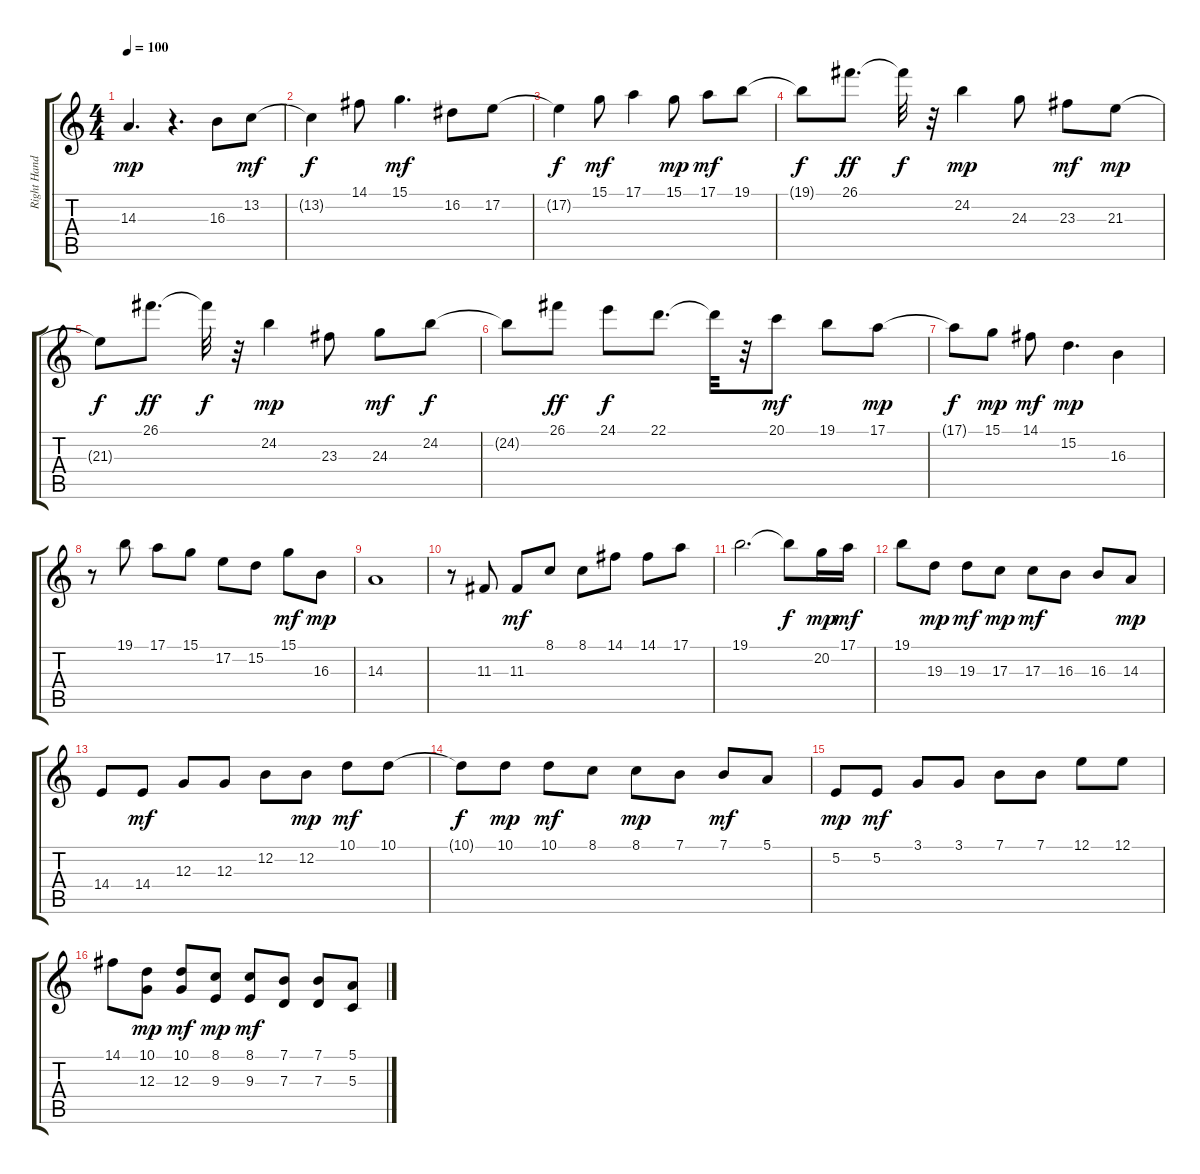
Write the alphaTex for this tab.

\track ("Right Hand" "Right Hand") {instrument acousticgrandpiano}
\staff {score tabs}
\tuning (E4 B3 G3 D3 A2 E2) {hide}
\ts (4 4)
\tempo 100
\clef g2
\ks c
14.3.4{d dy mp} r.4{d} 16.3.8 13.2.8{dy mf} |
13.2{t}.4{dy f} 14.1.8 15.1.4{d dy mf} 16.2.8 17.2.8 |
17.2{t}.4{dy f} 15.1.8{dy mf} 17.1.4 15.1.8{dy mp} 17.1.8{dy mf} 19.1.8 |
19.1{t}.8{dy f} 26.1.8{d dy ff} 26.1{t}.32{dy f} r.32 24.2.4{dy mp} 24.3.8 23.3.8{dy mf} 21.3.8{dy mp} |
21.3{t}.8{dy f} 26.1.8{d dy ff} 26.1{t}.32{dy f} r.32 24.2.4{dy mp} 23.3.8 24.3.8{dy mf} 24.2.8{dy f} |
24.2{t}.8 26.1.8{dy ff} 24.1.8{dy f} 22.1.8{d} 22.1{t}.32 r.32 20.1.8{dy mf} 19.1.8 17.1.8{dy mp} |
17.1{t}.8{dy f} 15.1.8{dy mp} 14.1.8{dy mf} 15.2.4{d dy mp} 16.3.4 |
r.8 19.1.8 17.1.8 15.1.8 17.2.8 15.2.8 15.1.8{dy mf} 16.3.8{dy mp} |
14.3.1 |
r.8 11.3.8 11.3.8{dy mf} 8.1.8 8.1.8 14.1.8 14.1.8 17.1.8 |
19.1.2{d} 19.1{t}.8{dy f} 20.2.16{dy mp} 17.1.16{dy mf} |
19.1.8 19.3.8{dy mp} 19.3.8{dy mf} 17.3.8{dy mp} 17.3.8{dy mf} 16.3.8 16.3.8 14.3.8{dy mp} |
14.4.8 14.4.8{dy mf} 12.3.8 12.3.8 12.2.8 12.2.8{dy mp} 10.1.8{dy mf} 10.1.8 |
10.1{t}.8{dy f} 10.1.8{dy mp} 10.1.8{dy mf} 8.1.8 8.1.8{dy mp} 7.1.8 7.1.8{dy mf} 5.1.8 |
5.2.8{dy mp} 5.2.8{dy mf} 3.1.8 3.1.8 7.1.8 7.1.8 12.1.8 12.1.8 |
14.1.8 (10.1 12.3).8{dy mp} (10.1 12.3).8{dy mf} (8.1 9.3).8{dy mp} (8.1 9.3).8{dy mf} (7.1 7.3).8 (7.1 7.3).8 (5.1 5.3).8
